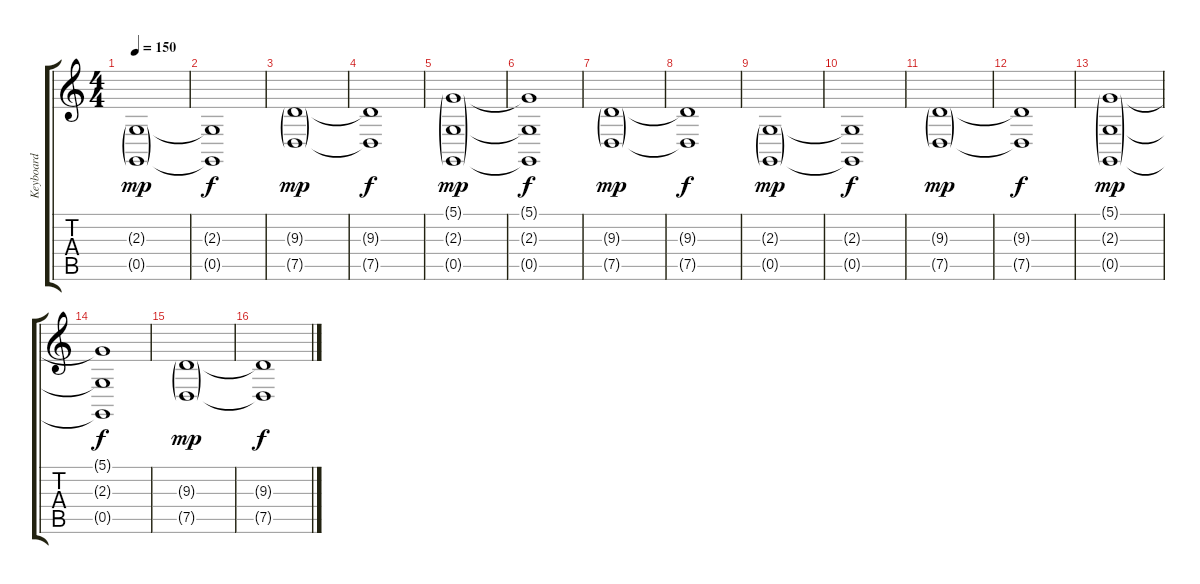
\track ("Keyboard" "Keyboard") {instrument stringensemble1}
\staff {score tabs}
\tuning (D4 A3 F3 C3 G2 C2) {hide}
\ts (4 4)
\tempo 150
\clef g2
\ks c
(2.3{g} 0.5{g}).1{dy mp} |
(2.3{t} 0.5{t}).1{dy f} |
(9.3{g} 7.5{g}).1{dy mp} |
(9.3{t} 7.5{t}).1{dy f} |
(5.1{g} 2.3{g} 0.5{g}).1{dy mp} |
(5.1{t} 2.3{t} 0.5{t}).1{dy f} |
(9.3{g} 7.5{g}).1{dy mp} |
(9.3{t} 7.5{t}).1{dy f} |
(2.3{g} 0.5{g}).1{dy mp} |
(2.3{t} 0.5{t}).1{dy f} |
(9.3{g} 7.5{g}).1{dy mp} |
(9.3{t} 7.5{t}).1{dy f} |
(5.1{g} 2.3{g} 0.5{g}).1{dy mp} |
(5.1{t} 2.3{t} 0.5{t}).1{dy f} |
(9.3{g} 7.5{g}).1{dy mp} |
(9.3{t} 7.5{t}).1{dy f}
